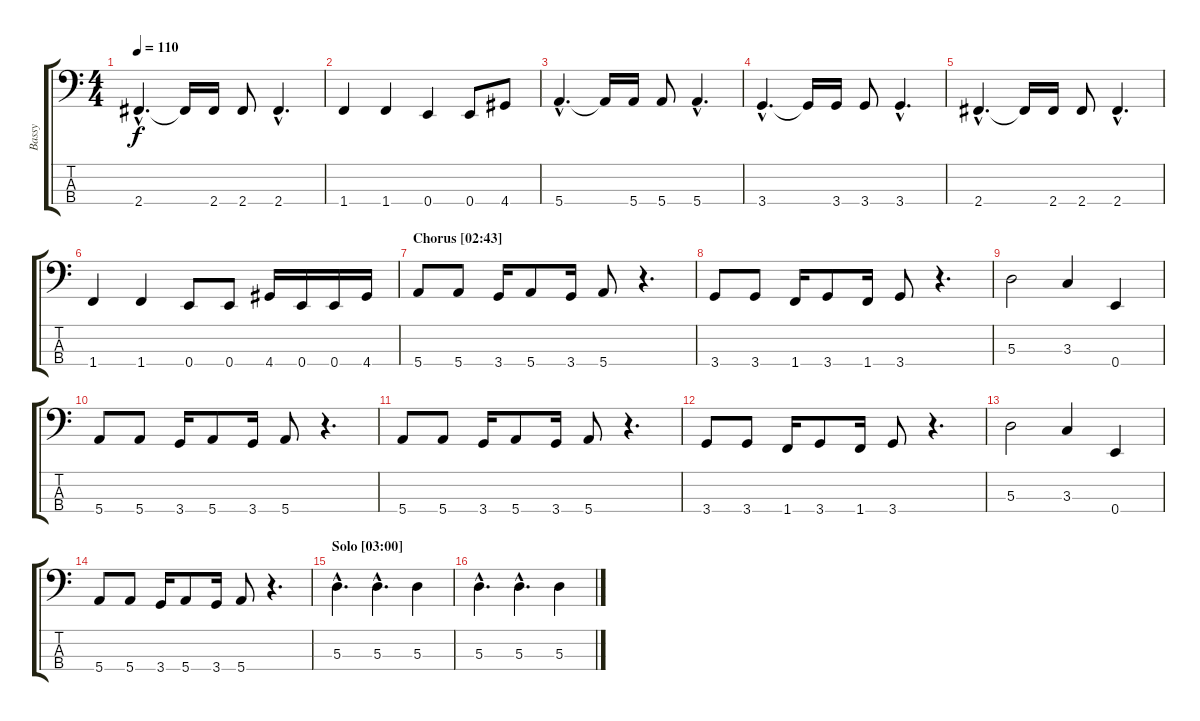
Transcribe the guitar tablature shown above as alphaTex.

\track ("Bassy" "Bassy") {instrument electricbassfinger}
\staff {score tabs}
\tuning (G2 D2 A1 E1) {hide}
\ts (4 4)
\tempo 110
\clef f4
\ks c
2.4{hac}.4{d dy f} 2.4{t}.16 2.4.16 2.4.8 2.4{hac}.4{d} |
1.4.4 1.4.4 0.4.4 0.4.8 4.4.8 |
5.4{hac}.4{d} 5.4{t}.16 5.4.16 5.4.8 5.4{hac}.4{d} |
3.4{hac}.4{d} 3.4{t}.16 3.4.16 3.4.8 3.4{hac}.4{d} |
2.4{hac}.4{d} 2.4{t}.16 2.4.16 2.4.8 2.4{hac}.4{d} |
1.4.4 1.4.4 0.4.8 0.4.8 4.4.16 0.4.16 0.4.16 4.4.16 |
\section ("" "Chorus [02:43]")
5.4.8 5.4.8 3.4.16 5.4.8 3.4.16 5.4.8 r.4{d} |
3.4.8 3.4.8 1.4.16 3.4.8 1.4.16 3.4.8 r.4{d} |
5.3.2 3.3.4 0.4.4 |
5.4.8 5.4.8 3.4.16 5.4.8 3.4.16 5.4.8 r.4{d} |
5.4.8 5.4.8 3.4.16 5.4.8 3.4.16 5.4.8 r.4{d} |
3.4.8 3.4.8 1.4.16 3.4.8 1.4.16 3.4.8 r.4{d} |
5.3.2 3.3.4 0.4.4 |
5.4.8 5.4.8 3.4.16 5.4.8 3.4.16 5.4.8 r.4{d} |
\section ("" "Solo [03:00]")
5.3{hac}.4{d} 5.3{hac}.4{d} 5.3.4 |
5.3{hac}.4{d} 5.3{hac}.4{d} 5.3.4
